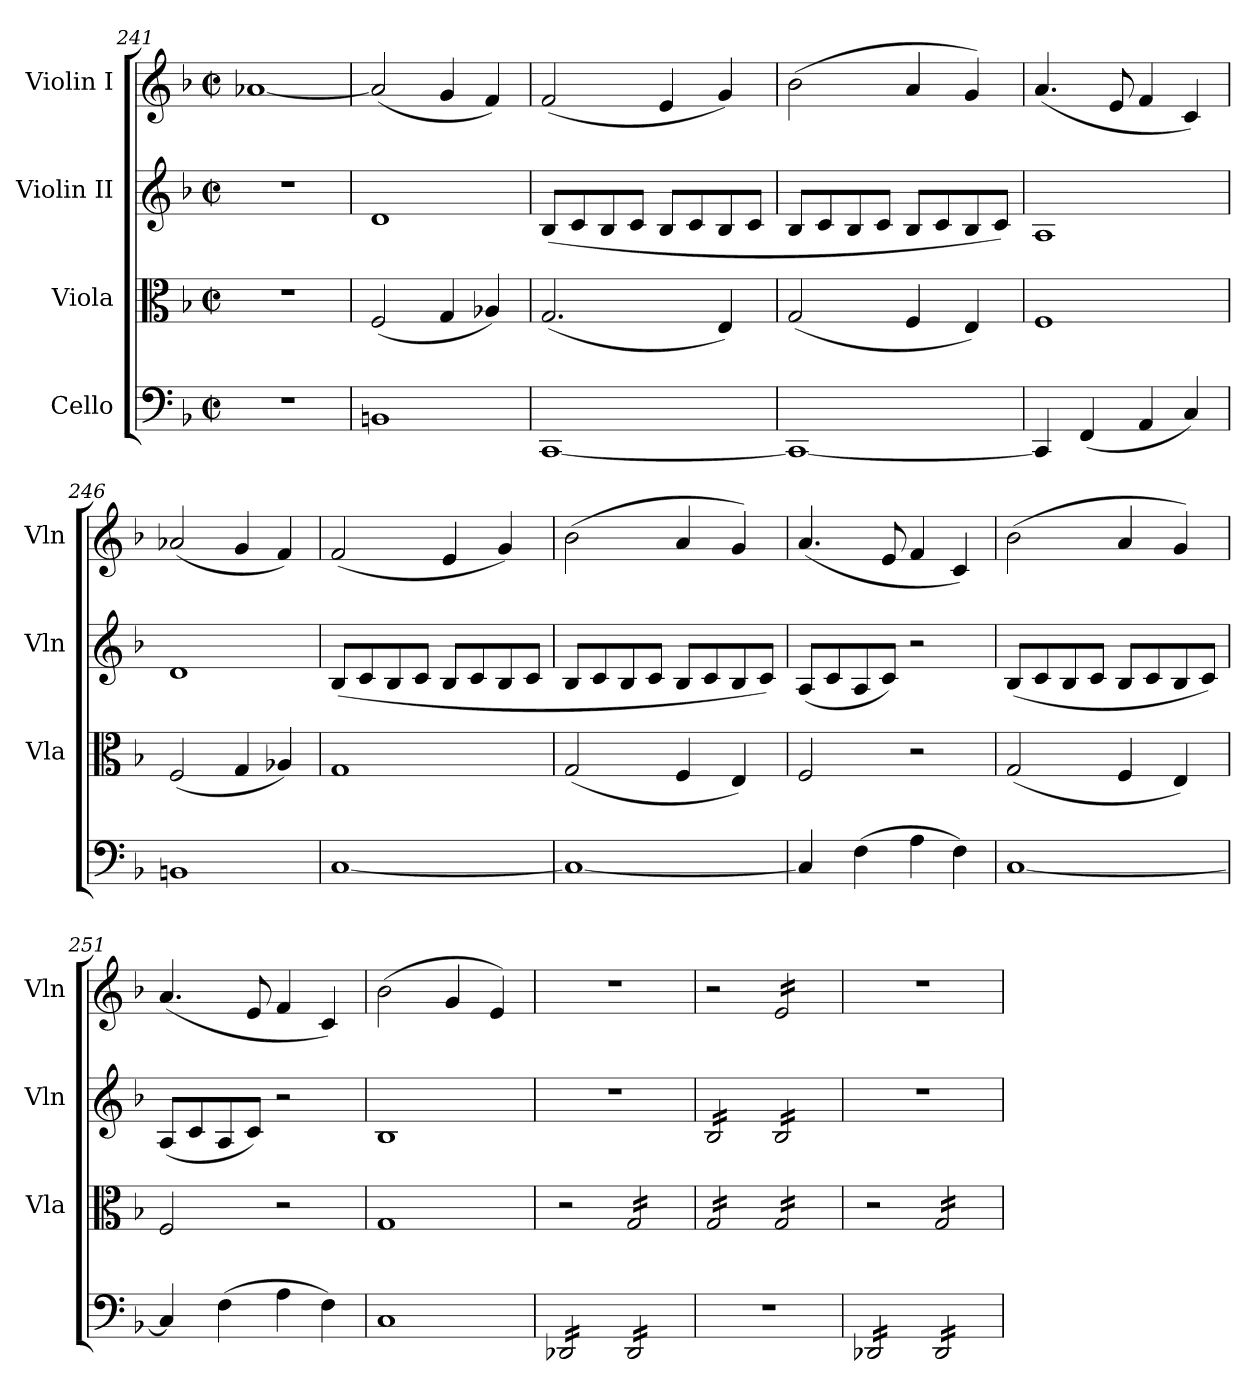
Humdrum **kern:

**kern	**kern	**kern	**kern
*part4	*part3	*part2	*part1
*staff4	*staff3	*staff2	*staff1
*I"Cello	*I"Viola	*I"Violin II	*I"Violin I
*	*I'Vla	*I'Vln	*I'Vln
*clefF4	*clefC3	*clefG2	*clefG2
*k[b-]	*k[b-]	*k[b-]	*k[b-]
*M2/2	*M2/2	*M2/2	*M2/2
*met(c|)	*met(c|)	*met(c|)	*met(c|)
=241	=241	=241	=241
1r	1r	1r	[1a-X
=242	=242	=242	=242
1BBn	(<2F/	1d	(<2a-/]
.	4G/	.	4g/
.	4A-X/)	.	4f/)
=243	=243	=243	=243
[1CC	(<2.G/	(>8B-/L	(<2f/
.	.	8c/	.
.	.	8B-/	.
.	.	8c/J	.
.	.	8B-/L	4e/
.	.	8c/	.
.	4E/)	8B-/	4g/)
.	.	8c/J	.
!!LO:LB:g=z
=244	=244	=244	=244
1CC_	(<2G/	8B-/L	(>2b-\
.	.	8c/	.
.	.	8B-/	.
.	.	8c/J	.
.	4F/	8B-/L	4a/
.	.	8c/	.
.	4E/)	8B-/	4g/)
.	.	8c/J)	.
=245	=245	=245	=245
4CC/]	1F	1A	(<4.a/
(<4FF/	.	.	.
.	.	.	8e/
4AA/	.	.	4f/
4C/)	.	.	4c/)
=246	=246	=246	=246
1BBn	(<2F/	1d	(<2a-X/
.	4G/	.	4g/
.	4A-X/)	.	4f/)
=247	=247	=247	=247
[1C	1G	(>8B-/L	(<2f/
.	.	8c/	.
.	.	8B-/	.
.	.	8c/J	.
.	.	8B-/L	4e/
.	.	8c/	.
.	.	8B-/	4g/)
.	.	8c/J	.
=248	=248	=248	=248
1C_	(<2G/	8B-/L	(>2b-\
.	.	8c/	.
.	.	8B-/	.
.	.	8c/J	.
.	4F/	8B-/L	4a/
.	.	8c/	.
.	4E/)	8B-/	4g/)
.	.	8c/J)	.
=249	=249	=249	=249
4C/]	2F/	(<8A/L	(<4.a/
.	.	8c/	.
(>4F\	.	8A/	.
.	.	8c/J)	8e/
4A\	2r	2r	4f/
4F\)	.	.	4c/)
=250	=250	=250	=250
[1C	(<2G/	(<8B-/L	(>2b-\
.	.	8c/	.
.	.	8B-/	.
.	.	8c/J	.
.	4F/	8B-/L	4a/
.	.	8c/	.
.	4E/)	8B-/	4g/)
.	.	8c/J)	.
=251	=251	=251	=251
4C/]	2F/	(<8A/L	(<4.a/
.	.	8c/	.
(>4F\	.	8A/	.
.	.	8c/J)	8e/
4A\	2r	2r	4f/
4F\)	.	.	4c/)
=252	=252	=252	=252
1C	1G	1B-	(>2b-\
.	.	.	4g/
.	.	.	4e/)
=253	=253	=253	=253
*tremolo	*	*	*
16DD-X/LL	2r	1r	1r
16DD-X/	.	.	.
16DD-X/	.	.	.
16DD-X/	.	.	.
16DD-X/	.	.	.
16DD-X/	.	.	.
16DD-X/	.	.	.
16DD-X/JJ	.	.	.
*	*tremolo	*	*
16DD-/LL	16G/LL	.	.
16DD-/	16G/	.	.
16DD-/	16G/	.	.
16DD-/	16G/	.	.
16DD-/	16G/	.	.
16DD-/	16G/	.	.
16DD-/	16G/	.	.
16DD-/JJ	16G/JJ	.	.
!!LO:LB:g=z
=254	=254	=254	=254
*	*	*tremolo	*
1r	16G/LL	16B-/LL	2r
.	16G/	16B-/	.
.	16G/	16B-/	.
.	16G/	16B-/	.
.	16G/	16B-/	.
.	16G/	16B-/	.
.	16G/	16B-/	.
.	16G/JJ	16B-/JJ	.
*	*	*	*tremolo
.	16G/LL	16B-/LL	16e/LL
.	16G/	16B-/	16e/
.	16G/	16B-/	16e/
.	16G/	16B-/	16e/
.	16G/	16B-/	16e/
.	16G/	16B-/	16e/
.	16G/	16B-/	16e/
.	16G/JJ	16B-/JJ	16e/JJ
*	*	*	*Xtremolo
*	*	*Xtremolo	*
=255	=255	=255	=255
16DD-X/LL	2r	1r	1r
16DD-X/	.	.	.
16DD-X/	.	.	.
16DD-X/	.	.	.
16DD-X/	.	.	.
16DD-X/	.	.	.
16DD-X/	.	.	.
16DD-X/JJ	.	.	.
16DD-/LL	16G/LL	.	.
16DD-/	16G/	.	.
16DD-/	16G/	.	.
16DD-/	16G/	.	.
16DD-/	16G/	.	.
16DD-/	16G/	.	.
16DD-/	16G/	.	.
16DD-/JJ	16G/JJ	.	.
*	*Xtremolo	*	*
*Xtremolo	*	*	*
=	=	=	=
*-	*-	*-	*-
